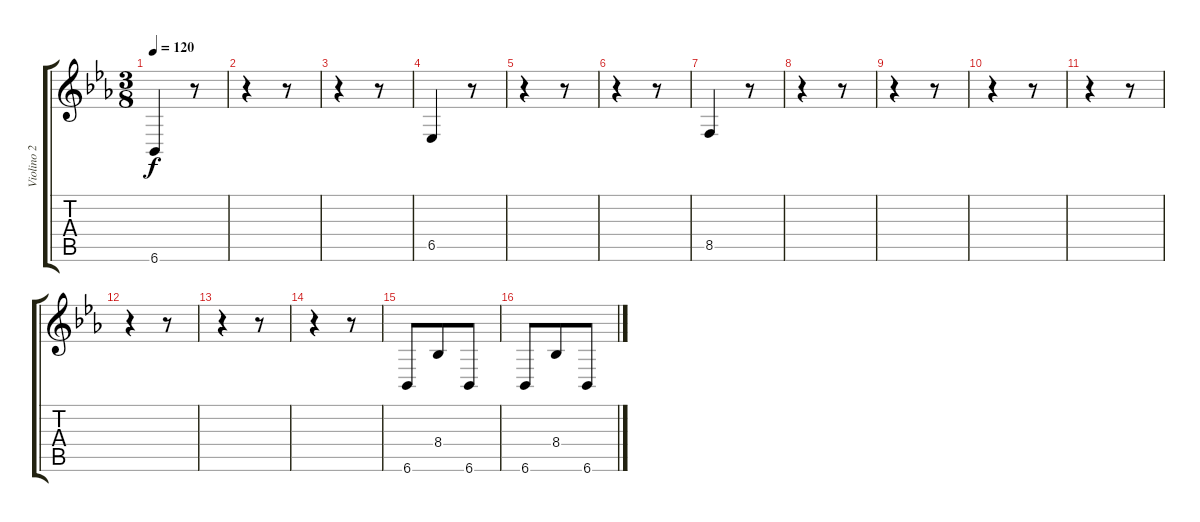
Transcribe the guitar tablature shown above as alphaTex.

\track ("Violino 2" "Violino 2") {instrument violin}
\staff {score tabs}
\tuning (E4 B3 G3 D3 A2 E2) {hide}
\ts (3 8)
\tempo 120
\clef g2
\ks eb
6.6.4{dy f} r.8 |
r.4 r.8 |
r.4 r.8 |
6.5.4 r.8 |
r.4 r.8 |
r.4 r.8 |
8.5.4 r.8 |
r.4 r.8 |
r.4 r.8 |
r.4 r.8 |
r.4 r.8 |
r.4 r.8 |
r.4 r.8 |
r.4 r.8 |
6.6.8 8.4.8 6.6.8 |
6.6.8 8.4.8 6.6.8
